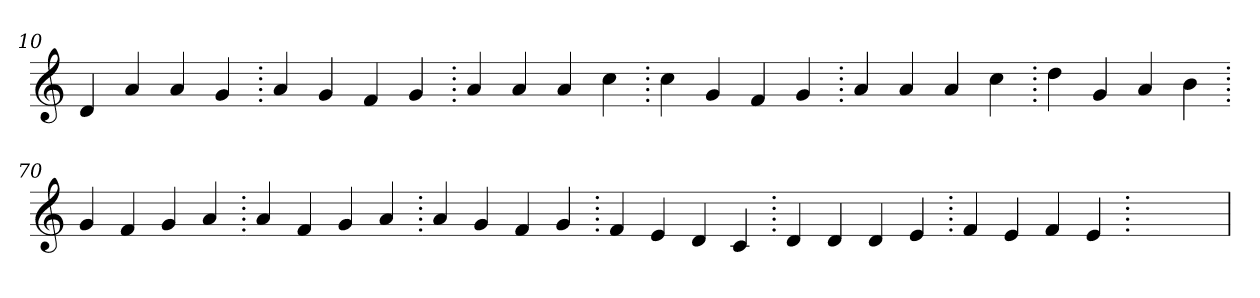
**kern
*part1
*staff1
*clefG2
=10.
4d
4a
4a
4g
=20.
4a
4g
4f
4g
=30.
4a
4a
4a
4cc
=40.
4cc
4g
4f
4g
=50.
4a
4a
4a
4cc
=60.
4dd
4g
4a
4b
=70.
4g
4f
4g
4a
=80.
4a
4f
4g
4a
=90.
4a
4g
4f
4g
=100.
4f
4e
4d
4c
=110.
4d
4d
4d
4e
=120.
4f
4e
4f
4e
=130.
1ryy
=
*-
